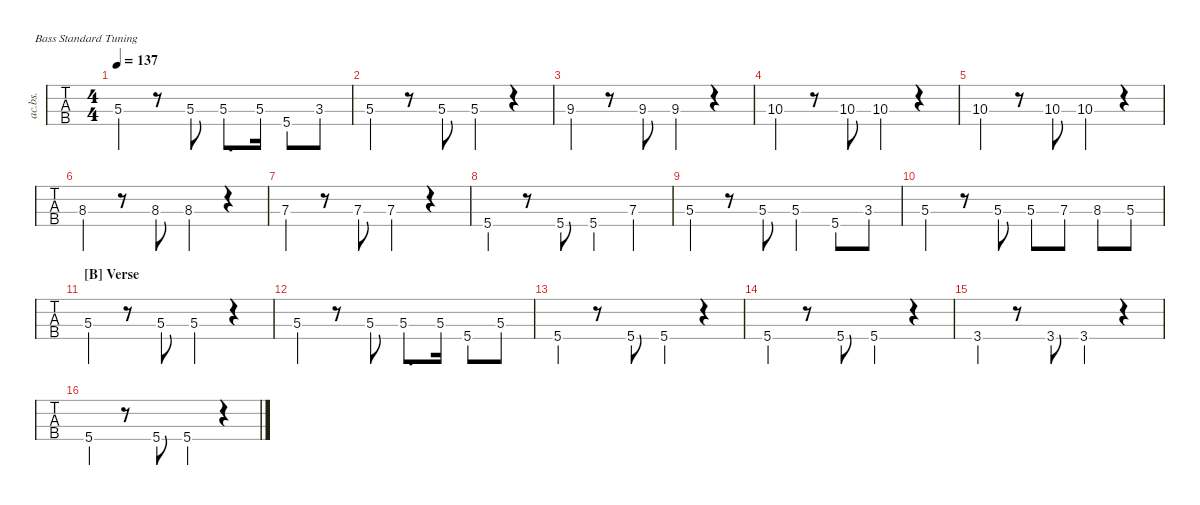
\defaultSystemsLayout 4
\hideDynamics
\bracketExtendMode nobrackets
\track ("Acoustic Bass" "ac.bs.") {defaultSystemsLayout 4 instrument acousticbass}
\staff {tabs}
\tuning (G2 D2 A1 E1)
\ts (4 4)
\tempo 137
\clef f4
\ks f
5.3{acc forcenatural}.4{dy mf beam Down} r.8{beam Down} 5.3{acc forcenatural}.8{beam Down} 5.3{acc forcenatural}.8{d beam Up} 5.3{acc forcenatural}.16{beam Up} 5.4{acc forcenatural}.8{beam Up} 3.3{acc forcenatural}.8{beam Up} |
5.3{acc forcenatural}.4{beam Down} r.8{beam Down} 5.3{acc forcenatural}.8{beam Down} 5.3{acc forcenatural}.4{beam Down} r.4{beam Down} |
9.3{acc b}.4{beam Down} r.8{beam Down} 9.3{acc b}.8{beam Down} 9.3{acc b}.4{beam Down} r.4{beam Down} |
10.3{acc forcenatural}.4{beam Down} r.8{beam Down} 10.3{acc forcenatural}.8{beam Down} 10.3{acc forcenatural}.4{beam Down} r.4{beam Down} |
10.3{acc forcenatural}.4{beam Down} r.8{beam Down} 10.3{acc forcenatural}.8{beam Down} 10.3{acc forcenatural}.4{beam Down} r.4{beam Down} |
8.3{acc forcenatural}.4{beam Down} r.8{beam Down} 8.3{acc forcenatural}.8{beam Down} 8.3{acc forcenatural}.4{beam Down} r.4{beam Down} |
7.3{acc forcenatural}.4{beam Down} r.8{beam Down} 7.3{acc forcenatural}.8{beam Down} 7.3{acc forcenatural}.4{beam Down} r.4{beam Down} |
5.4{acc forcenatural}.4{beam Up} r.8{beam Down} 5.4{acc forcenatural}.8{beam Up} 5.4{acc forcenatural}.4{beam Up} 7.3{acc forcenatural}.4{beam Down} |
5.3{acc forcenatural}.4{beam Down} r.8{beam Down} 5.3{acc forcenatural}.8{beam Down} 5.3{acc forcenatural}.4{beam Down} 5.4{acc forcenatural}.8{beam Up} 3.3{acc forcenatural}.8{beam Up} |
5.3{acc forcenatural}.4{beam Down} r.8{beam Down} 5.3{acc forcenatural}.8{beam Down} 5.3{acc forcenatural}.8{beam Down} 7.3{acc forcenatural}.8{beam Down} 8.3{acc forcenatural}.8{beam Down} 5.3{acc forcenatural}.8{beam Down} |
\section ("B" "Verse")
5.3{acc forcenatural}.4{beam Down} r.8{beam Down} 5.3{acc forcenatural}.8{beam Down} 5.3{acc forcenatural}.4{beam Down} r.4{beam Down} |
5.3{acc forcenatural}.4{beam Down} r.8{beam Down} 5.3{acc forcenatural}.8{beam Down} 5.3{acc forcenatural}.8{d beam Up} 5.3{acc forcenatural}.16{beam Up} 5.4{acc forcenatural}.8{beam Up} 5.3{acc forcenatural}.8{beam Up} |
5.4{acc forcenatural}.4{beam Up} r.8{beam Down} 5.4{acc forcenatural}.8{beam Up} 5.4{acc forcenatural}.4{beam Up} r.4{beam Down} |
5.4{acc forcenatural}.4{beam Up} r.8{beam Down} 5.4{acc forcenatural}.8{beam Up} 5.4{acc forcenatural}.4{beam Up} r.4{beam Down} |
3.4{acc forcenatural}.4{beam Up} r.8{beam Down} 3.4{acc forcenatural}.8{beam Up} 3.4{acc forcenatural}.4{beam Up} r.4{beam Down} |
5.4{acc forcenatural}.4{beam Up} r.8{beam Down} 5.4{acc forcenatural}.8{beam Up} 5.4{acc forcenatural}.4{beam Up} r.4{beam Down}
